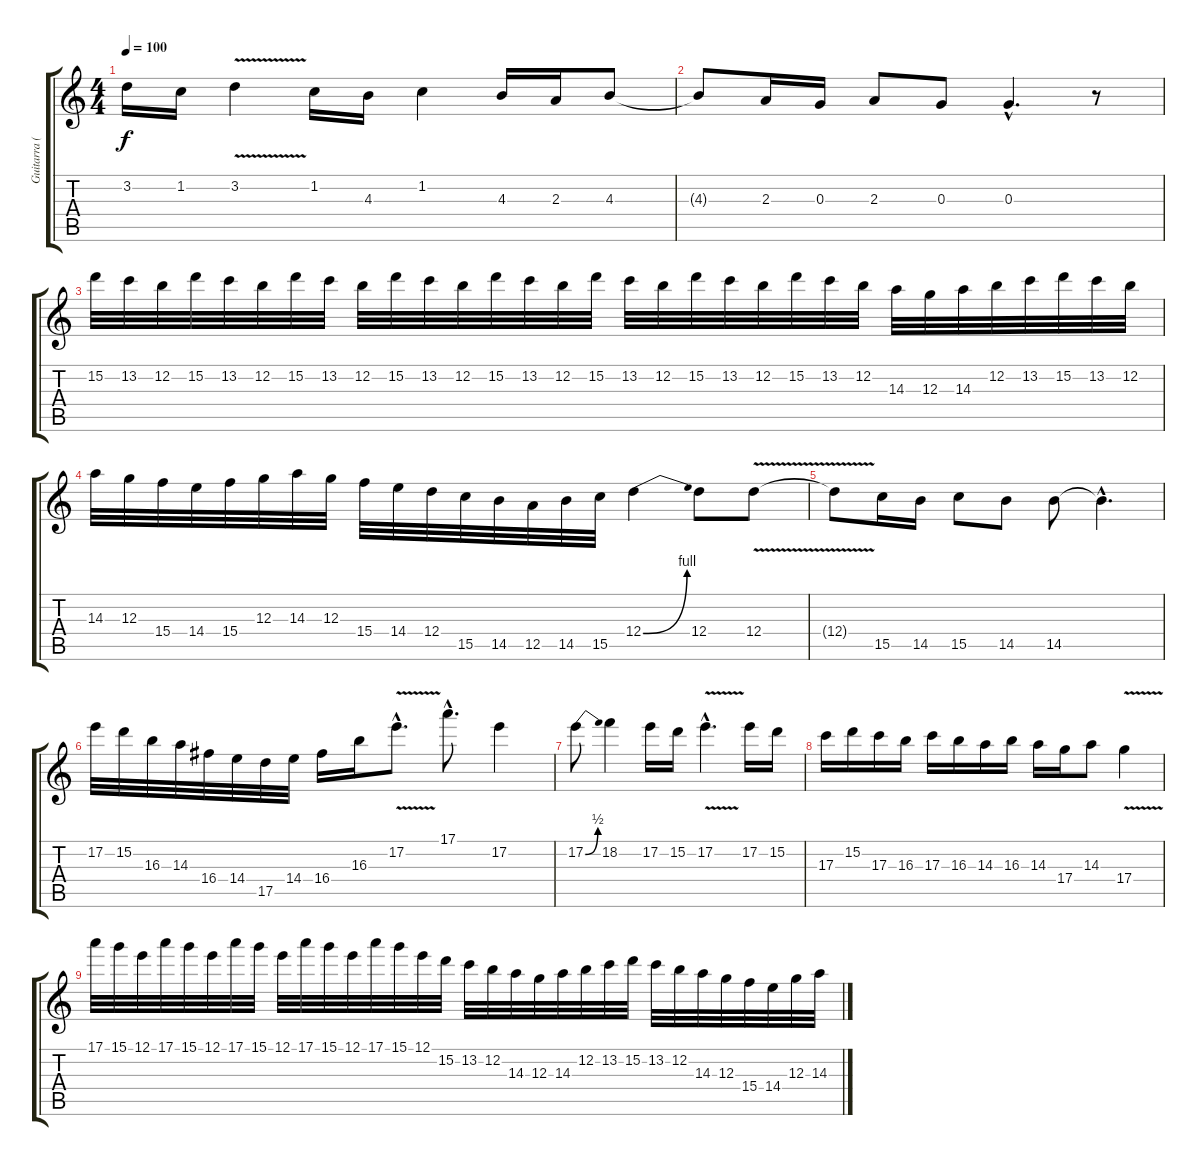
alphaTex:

\track ("Guitarra (Ritmica)" "Guitarra (") {instrument acousticguitarsteel}
\staff {score tabs}
\tuning (E4 B3 G3 D3 A2 E2) {hide}
\ts (4 4)
\tempo 100
\clef g2
\ks c
3.2.16{dy f} 1.2.16 3.2{v}.4 1.2.16 4.3.16 1.2.4 4.3.16 2.3.16 4.3.8 |
4.3{t}.8 2.3.16 0.3.16 2.3.8 0.3.8 0.3{hac}.4{d} r.8 |
15.2.32 13.2.32 12.2.32 15.2.32 13.2.32 12.2.32 15.2.32 13.2.32 12.2.32 15.2.32 13.2.32 12.2.32 15.2.32 13.2.32 12.2.32 15.2.32 13.2.32 12.2.32 15.2.32 13.2.32 12.2.32 15.2.32 13.2.32 12.2.32 14.3.32 12.3.32 14.3.32 12.2.32 13.2.32 15.2.32 13.2.32 12.2.32 |
14.3.32 12.3.32 15.4.32 14.4.32 15.4.32 12.3.32 14.3.32 12.3.32 15.4.32 14.4.32 12.4.32 15.5.32 14.5.32 12.5.32 14.5.32 15.5.32 12.4{be (bend 0 0 60 4)}.4 12.4.8 12.4{v}.8 |
12.4{t}.8 15.5.16 14.5.16 15.5.8 14.5.8 14.5.8 14.5{hac t}.4{d} |
17.2.32{volume 8} 15.2.32 16.3.32 14.3.32 16.4.32 14.4.32 17.5.32 14.4.32 16.4.16 16.3.16 17.2{v hac}.8{d} 17.1{hac}.8{d} 17.2.4 |
17.2{be (bend 0 0 60 2)}.8 18.2.4 17.2.16 15.2.16 17.2{v hac}.4{d} 17.2.16 15.2.16 |
17.3.16{volume 0} 15.2.16 17.3.16 16.3.16 17.3.16 16.3.16 14.3.16 16.3.16 14.3.16 17.4.16 14.3.8 17.4{v}.4 |
17.1.32 15.1.32 12.1.32 17.1.32 15.1.32 12.1.32 17.1.32 15.1.32 12.1.32 17.1.32 15.1.32 12.1.32 17.1.32 15.1.32 12.1.32 15.2.32 13.2.32 12.2.32 14.3.32 12.3.32 14.3.32 12.2.32 13.2.32 15.2.32 13.2.32 12.2.32 14.3.32 12.3.32 15.4.32 14.4.32 12.3.32 14.3.32
